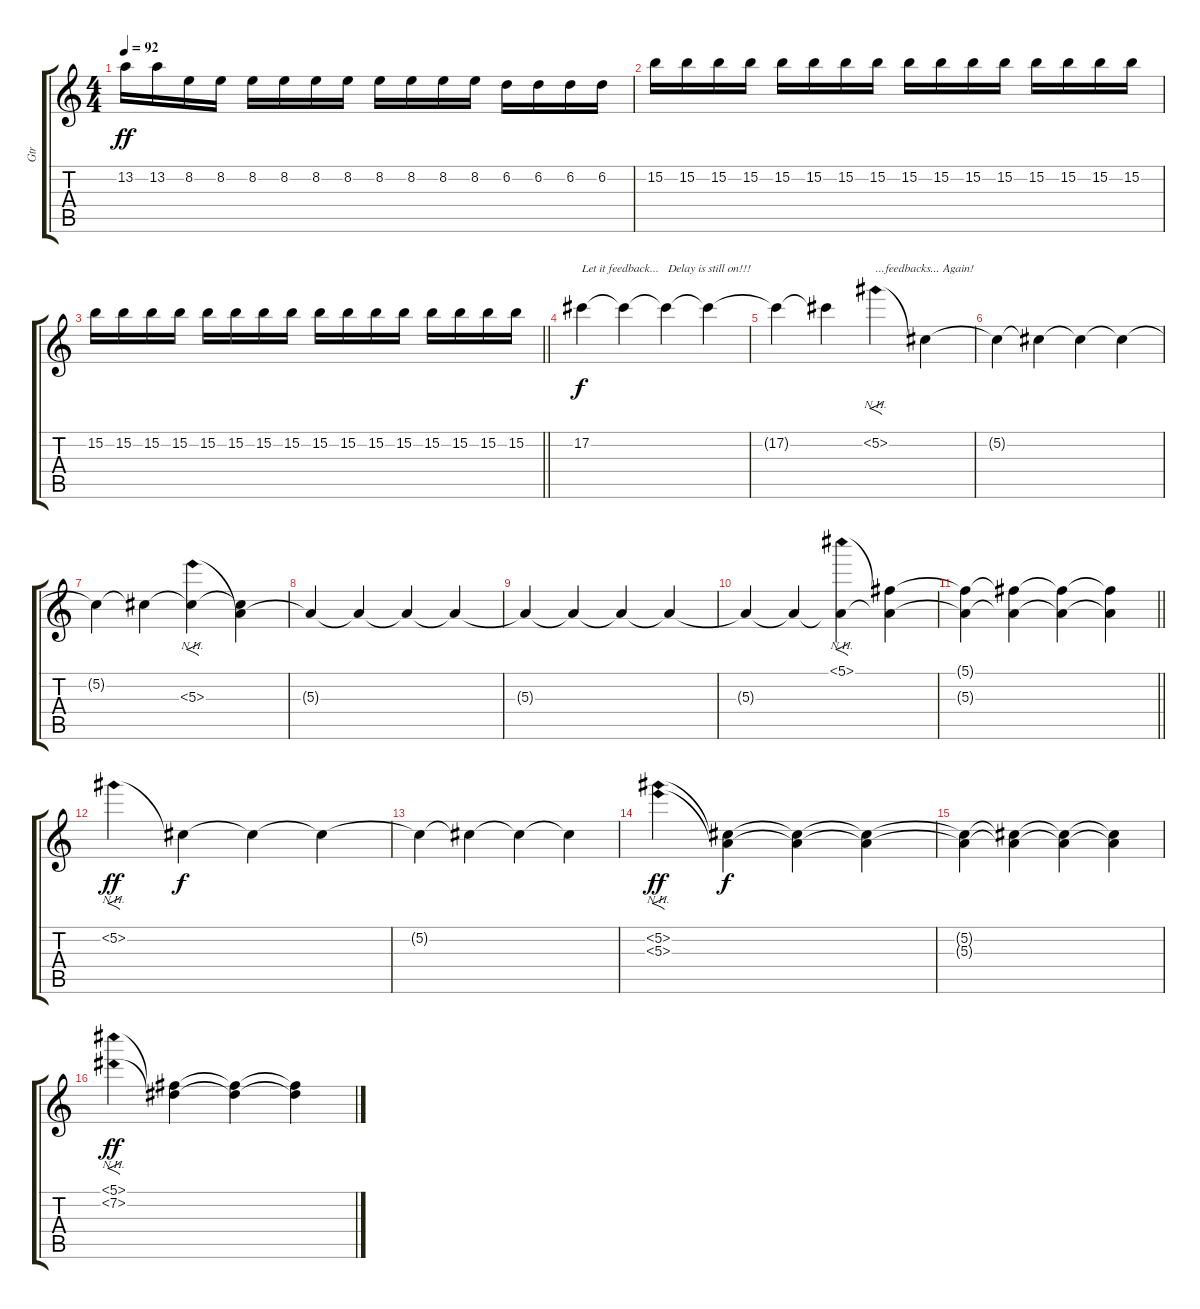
\track ("Gtr" "Gtr") {instrument overdrivenguitar}
\staff {score tabs}
\tuning (Db4 Ab3 E3 B2 Gb2 Db2) {hide}
\ts (4 4)
\tempo 92
\clef g2
\ks c
13.2.16{dy ff} 13.2.16 8.2.16 8.2.16 8.2.16 8.2.16 8.2.16 8.2.16 8.2.16 8.2.16 8.2.16 8.2.16 6.2.16 6.2.16 6.2.16 6.2.16 |
15.2.16 15.2.16 15.2.16 15.2.16 15.2.16 15.2.16 15.2.16 15.2.16 15.2.16 15.2.16 15.2.16 15.2.16 15.2.16 15.2.16 15.2.16 15.2.16 |
\barLineRight lightlight
15.2.16 15.2.16 15.2.16 15.2.16 15.2.16 15.2.16 15.2.16 15.2.16 15.2.16 15.2.16 15.2.16 15.2.16 15.2.16 15.2.16 15.2.16 15.2.16 |
\section ("" "")
17.2.4{txt "Let it feedback...   Delay is still on!!!" dy f} 17.2{t}.4 17.2{t}.4 17.2{t}.4 |
17.2{t}.4 17.2{t}.4 5.2{nh}.4{f txt "...feedbacks... Again!"} 5.2{t}.4 |
5.2{t}.4 5.2{t}.4 5.2{t}.4 5.2{t}.4 |
5.2{t}.4 5.2{t}.4 (5.2{t} 5.3{nh}).4{f} (5.2{t} 5.3{t}).4 |
5.3{t}.4 5.3{t}.4 5.3{t}.4 5.3{t}.4 |
5.3{t}.4 5.3{t}.4 5.3{t}.4 5.3{t}.4 |
5.3{t}.4 5.3{t}.4 (5.1{nh} 5.3{t}).4{f} (5.1{t} 5.3{t}).4 |
\barLineRight lightlight
(5.1{t} 5.3{t}).4 (5.1{t} 5.3{t}).4 (5.1{t} 5.3{t}).4 (5.1{t} 5.3{t}).4 |
\section ("" "")
5.2{nh}.4{f dy ff} 5.2{t}.4{dy f} 5.2{t}.4 5.2{t}.4 |
5.2{t}.4 5.2{t}.4 5.2{t}.4 5.2{t}.4 |
(5.2{nh} 5.3{nh}).4{f dy ff} (5.2{t} 5.3{t}).4{dy f} (5.2{t} 5.3{t}).4 (5.2{t} 5.3{t}).4 |
(5.2{t} 5.3{t}).4 (5.2{t} 5.3{t}).4 (5.2{t} 5.3{t}).4 (5.2{t} 5.3{t}).4 |
(5.1{nh} 7.2{nh}).4{f dy ff} (5.1{t} 7.2{t}).4 (5.1{t} 7.2{t}).4 (5.1{t} 7.2{t}).4
